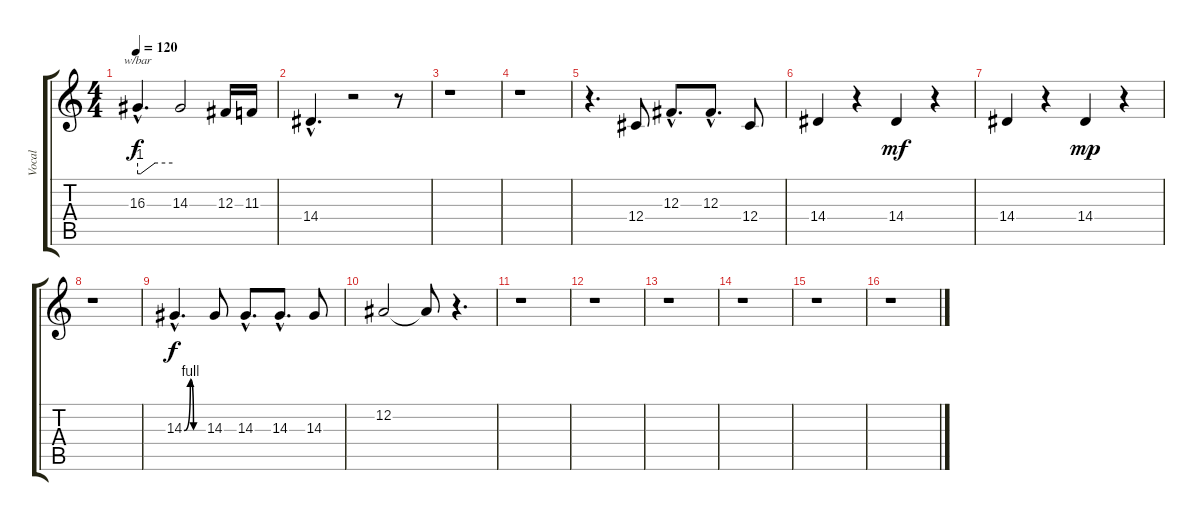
\track ("Vocal" "Vocal") {instrument viola}
\staff {score tabs}
\tuning (Eb4 Bb3 Gb3 Db3 Ab2 Eb2) {hide}
\ts (4 4)
\tempo 120
\clef g2
\ks c
16.3{hac}.4{d tbe (custom default 0 -4 5 -4 30 0 60 0) dy f} 14.3.2 12.3.16 11.3.16 |
14.4{hac}.4{d} r.2 r.8 |
r.1 |
r.1 |
r.4{d} 12.4.8 12.3{hac}.8{d} 12.3{hac}.8{d} 12.4.8 |
14.4.4 r.4 14.4.4{dy mf balance 2} r.4 |
14.4.4{balance 14} r.4 14.4.4{dy mp balance 2} r.4 |
r.1 |
14.3{be (custom 0 0 20 4 30 0 60 0) hac}.4{d dy f balance 8} 14.3.8 14.3{hac}.8{d} 14.3{hac}.8{d} 14.3.8 |
12.2.2 12.2{t}.8 r.4{d} |
r.1 |
r.1 |
r.1 |
r.1 |
r.1 |
r.1
